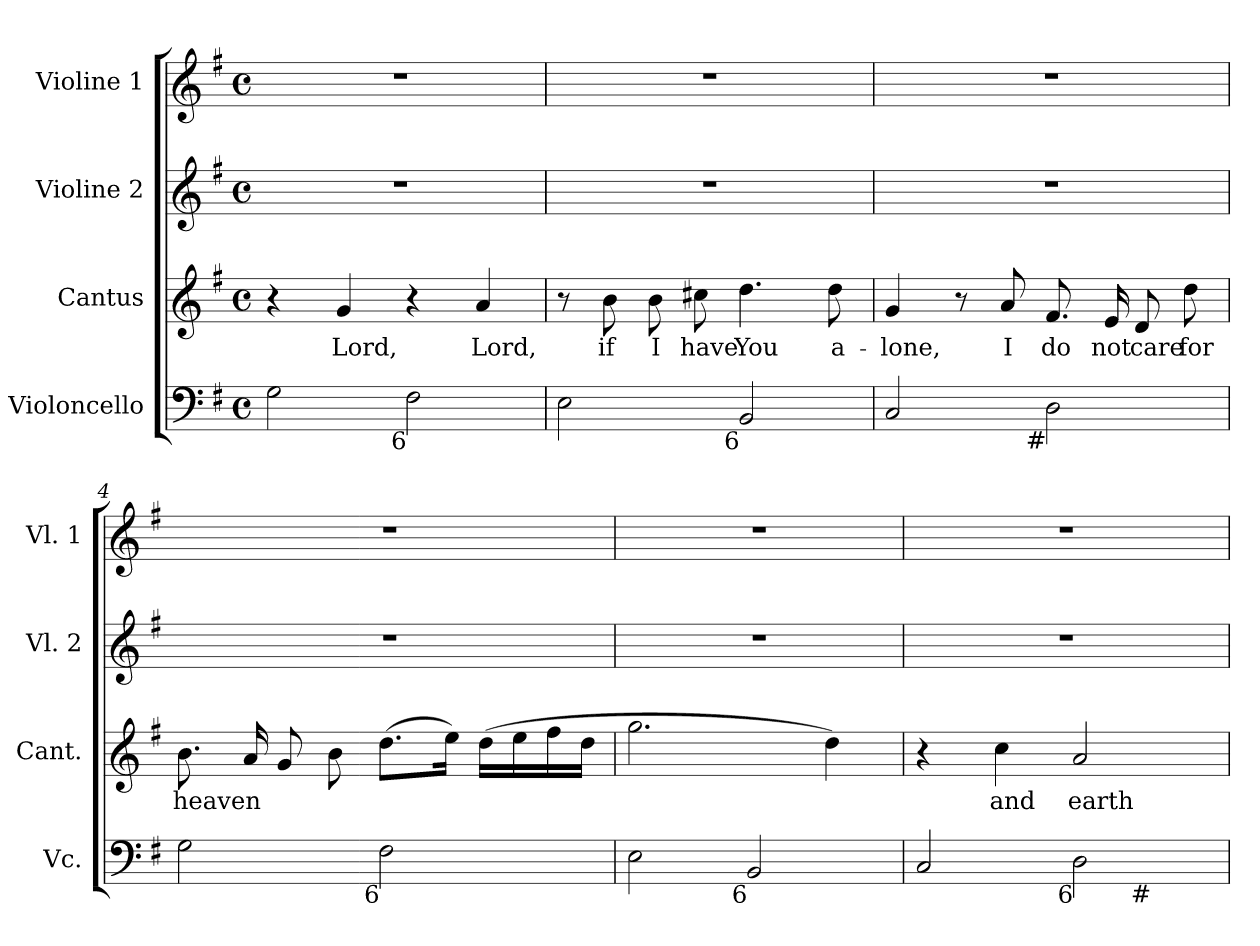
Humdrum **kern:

**kern	**kern	**text	**kern	**kern
*part4	*part3	*part3	*part2	*part1
*staff4	*staff3	*staff3	*staff2	*staff1
*I"Violoncello	*I"Cantus	*	*I"Violine 2	*I"Violine 1
*I'Vc.	*I'Cant.	*	*I'Vl. 2	*I'Vl. 1
!!LO:PB:g=z
*clefF4	*clefG2	*	*clefG2	*clefG2
*k[f#]	*k[f#]	*	*k[f#]	*k[f#]
*G:	*G:	*	*G:	*G:
*M4/4	*M4/4	*	*M4/4	*M4/4
*met(c)	*met(c)	*	*met(c)	*met(c)
*MM80	*MM80	*	*MM80	*MM80
=1	=1	=1	=1	=1
2Gi\	4r	.	1r	1r
!	!	!LO:LY:b:color=#000000	!	!
.	4gi/	Lord,	.	.
!LO:TX:b:rj:t=6	!	!	!	!
2F#i\	4r	.	.	.
!	!	!LO:LY:b:color=#000000	!	!
.	4ai/	Lord,	.	.
=2	=2	=2	=2	=2
2Ei\	8r	.	1r	1r
!	!	!LO:LY:b:color=#000000	!	!
.	8bi\	if	.	.
!	!	!LO:LY:b:color=#000000	!	!
.	8bi\	I	.	.
!	!	!LO:LY:b:color=#000000	!	!
.	8cc#Xi\	have	.	.
!LO:TX:b:rj:t=6	!	!	!	!
!	!	!LO:LY:b:color=#000000	!	!
2BBi/	4.ddi\	You	.	.
!	!	!LO:LY:b:color=#000000	!	!
.	8ddi\	a-	.	.
=3	=3	=3	=3	=3
!	!	!LO:LY:b:color=#000000	!	!
2Ci/	4gi/	-lone,	1r	1r
.	8r	.	.	.
!	!	!LO:LY:b:color=#000000	!	!
.	8ai/	I	.	.
!LO:TX:b:rj:t=#	!	!	!	!
!	!	!LO:LY:b:color=#000000	!	!
2Di\	8.f#i/	do	.	.
!	!	!LO:LY:b:color=#000000	!	!
.	16ei/	not	.	.
!	!	!LO:LY:b:color=#000000	!	!
.	8di/	care	.	.
!	!	!LO:LY:b:color=#000000	!	!
.	8ddi\	for	.	.
=4	=4	=4	=4	=4
!	!	!LO:LY:b:color=#000000	!	!
2Gi\	8.bi\	heaven	1r	1r
.	16ai/	.	.	.
.	8gi/	.	.	.
.	8bi\	.	.	.
!LO:TX:b:rj:t=6	!	!	!	!
2F#i\	(8.ddi\L	.	.	.
.	16eei\Jk)	.	.	.
.	(16ddi\LL	.	.	.
.	16eei\	.	.	.
.	16ff#i\	.	.	.
.	16ddi\JJ	.	.	.
=5	=5	=5	=5	=5
2Ei\	2.ggi\	.	1r	1r
!LO:TX:b:rj:t=6	!	!	!	!
2BBi/	.	.	.	.
.	4ddi\)	.	.	.
!!LO:LB:g=z
=6	=6	=6	=6	=6
*^	*	*	*	*
2Ci/	2.ryy	4r	.	1r	1r
!	!	!	!LO:LY:b:color=#000000	!	!
.	.	4cci\	and	.	.
!LO:TX:b:rj:t=6	!	!	!	!	!
!	!	!	!LO:LY:b:color=#000000	!	!
2Di\	.	2ai/	earth	.	.
!	!LO:TX:b:rj:t=#	!	!	!	!
.	4ryy	.	.	.	.
*v	*v	*	*	*	*
=	=	=	=	=
*-	*-	*-	*-	*-
